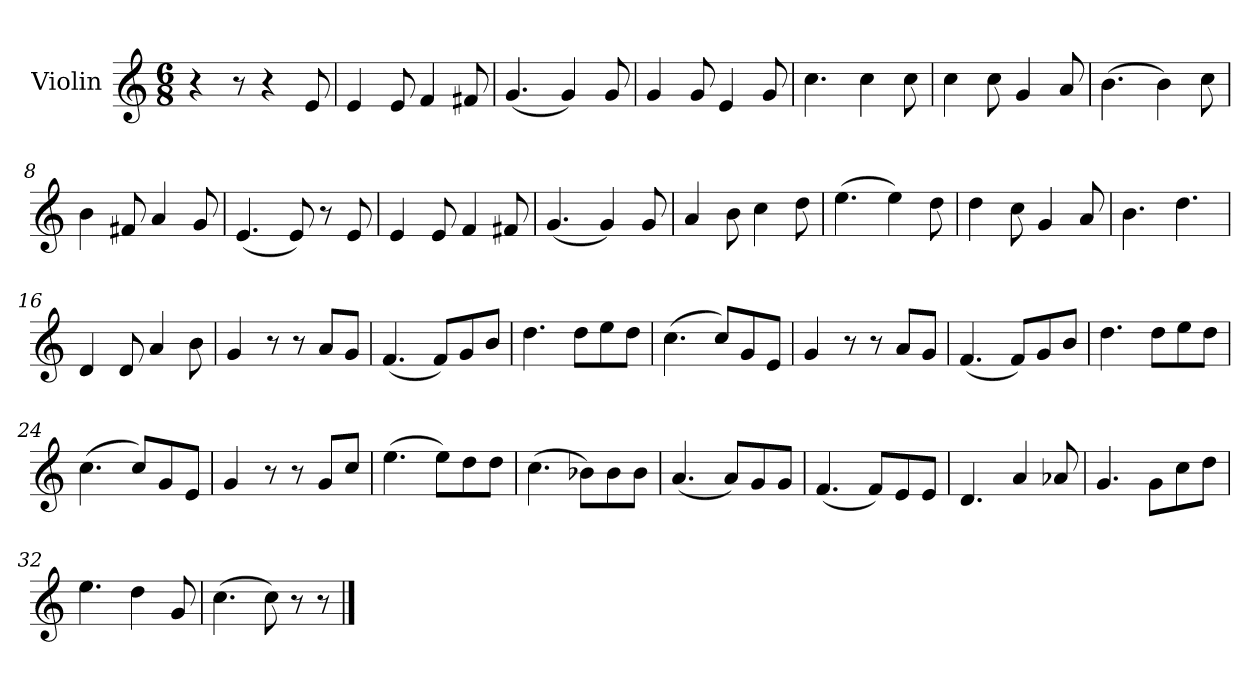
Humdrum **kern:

**kern	**dynam
*part1	*part1
*staff1	*staff1
*I"Violin	*
*I'Vln.	*
*clefG2	*
*M6/8	*
=1	=1
!	!LO:DY:a
4r	Allegretto
8r	.
4r	.
8e/	.
=2	=2
4e/	.
8e/	.
4f/	.
8f#X/	.
=3	=3
(<4.g/	.
4g/)	.
8g/	.
=4	=4
4g/	.
8g/	.
4e/	.
8g/	.
=5	=5
4.cc\	.
4cc\	.
8cc\	.
=6	=6
4cc\	.
8cc\	.
4g/	.
8a/	.
=7	=7
(>4.b\	.
4b\)	.
8cc\	.
!!LO:LB:g=z
=8	=8
4b\	.
8f#X/	.
4a/	.
8g/	.
=9	=9
(<4.e/	.
8e/)	.
8r	.
8e/	.
=10	=10
4e/	.
8e/	.
4f/	.
8f#X/	.
=11	=11
(<4.g/	.
4g/)	.
8g/	.
=12	=12
4a/	.
8b\	.
4cc\	.
8dd\	.
=13	=13
(>4.ee\	.
4ee\)	.
8dd\	.
=14	=14
4dd\	.
8cc\	.
4g/	.
8a/	.
!!LO:LB:g=z
=15	=15
4.b\	.
4.dd\	.
=16	=16
4d/	.
8d/	.
4a/	.
8b\	.
=17	=17
4g/	.
8r	.
8r	.
8a/L	.
8g/J	.
=18	=18
(<4.f/	.
8f/L)	.
8g/	.
8b/J	.
=19	=19
4.dd\	.
8dd\L	.
8ee\	.
8dd\J	.
=20	=20
(>4.cc\	.
8cc/L)	.
8g/	.
8e/J	.
=21	=21
4g/	.
8r	.
8r	.
8a/L	.
8g/J	.
!!LO:LB:g=z
=22	=22
(<4.f/	.
8f/L)	.
8g/	.
8b/J	.
=23	=23
4.dd\	.
8dd\L	.
8ee\	.
8dd\J	.
=24	=24
(>4.cc\	.
8cc/L)	.
8g/	.
8e/J	.
=25	=25
4g/	.
8r	.
8r	.
8g/L	.
8cc/J	.
=26	=26
(>4.ee\	.
8ee\L)	.
8dd\	.
8dd\J	.
=27	=27
(>4.cc\	.
8b-X\L)	.
8b-\	.
8b-\J	.
=28	=28
(<4.a/	.
8a/L)	.
8g/	.
8g/J	.
!!LO:LB:g=z
=29	=29
(<4.f/	.
8f/L)	.
8e/	.
8e/J	.
=30	=30
4.d/	.
4a/	.
8a-X/	.
=31	=31
4.g/	.
8g\L	.
8cc\	.
8dd\J	.
=32	=32
4.ee\	.
4dd\	.
8g/	.
=33	=33
(>4.cc\	.
8cc\)	.
8r	.
8r	.
==	==
*-	*-
